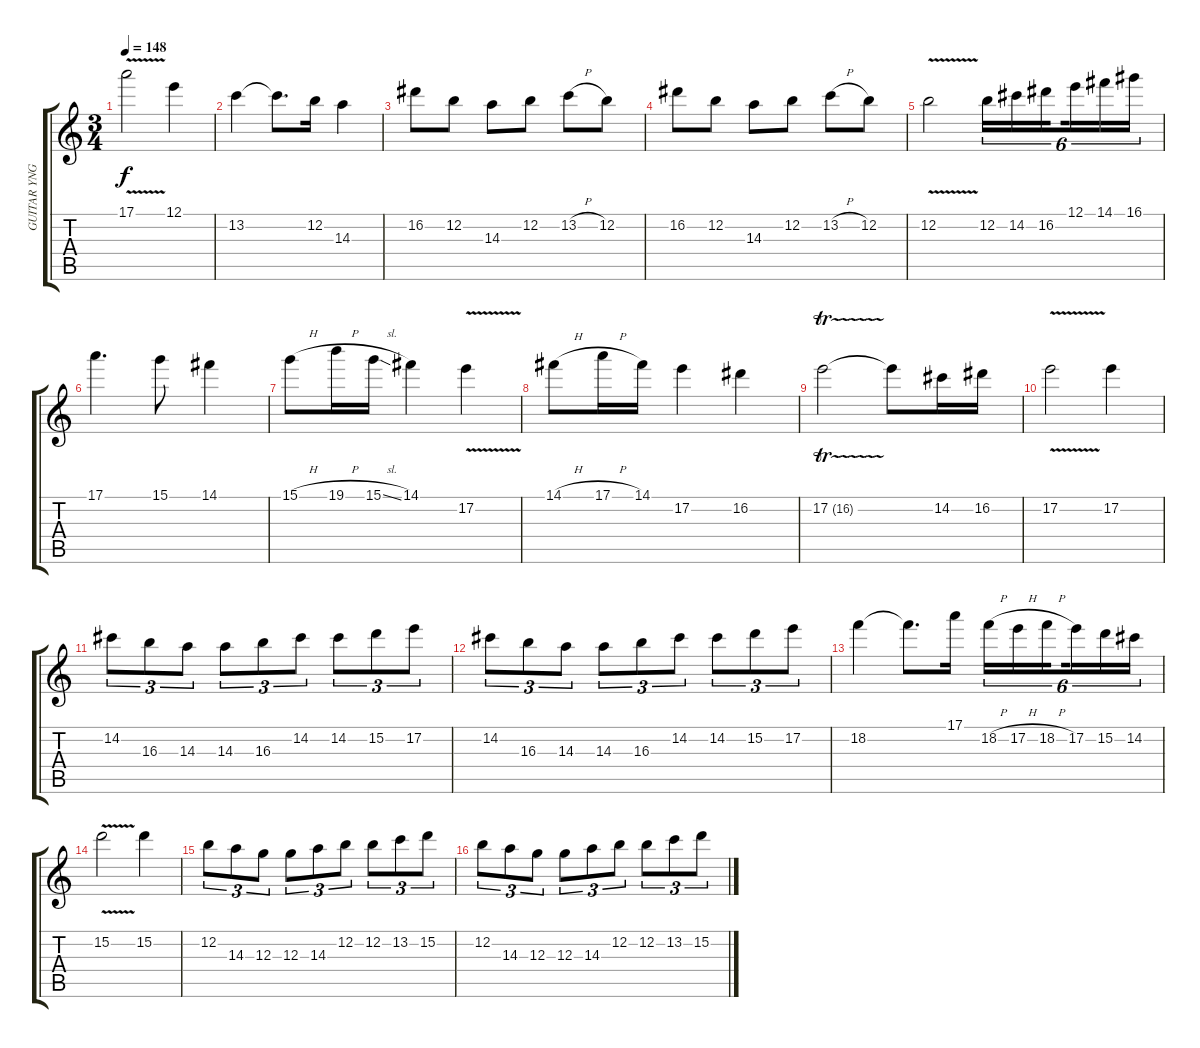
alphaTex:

\track ("GUITAR YNGWIE" "GUITAR YNG") {mute instrument overdrivenguitar}
\staff {score tabs}
\tuning (E4 B3 G3 D3 A2 E2) {hide}
\ts (3 4)
\tempo 148
\clef g2
\ks c
17.1{v}.2{dy f} 12.1.4 |
13.2.4 13.2{t}.8{d} 12.2.16 14.3.4 |
16.2.8 12.2.8 14.3.8 12.2.8 13.2{h}.8 12.2.8 |
16.2.8 12.2.8 14.3.8 12.2.8 13.2{h}.8 12.2.8 |
12.2{v}.2 12.2.16{tu (6 4)} 14.2.16{tu (6 4)} 16.2.16{tu (6 4) beam splitsecondary} 12.1.16{tu (6 4)} 14.1.16{tu (6 4)} 16.1.16{tu (6 4)} |
17.1.4{d} 15.1.8 14.1.4 |
15.1{h}.8 19.1{h}.16 15.1{sl}.16 14.1.4 17.2{v}.4 |
14.1{h}.8 17.1{h}.16 14.1.16 17.2.4 16.2.4 |
17.2{tr (16 32)}.2 17.2{t}.8 14.2.16 16.2.16 |
17.2{v}.2 17.2.4 |
14.2.8{tu (3 2)} 16.3.8{tu (3 2)} 14.3.8{tu (3 2)} 14.3.8{tu (3 2)} 16.3.8{tu (3 2)} 14.2.8{tu (3 2)} 14.2.8{tu (3 2)} 15.2.8{tu (3 2)} 17.2.8{tu (3 2)} |
14.2.8{tu (3 2)} 16.3.8{tu (3 2)} 14.3.8{tu (3 2)} 14.3.8{tu (3 2)} 16.3.8{tu (3 2)} 14.2.8{tu (3 2)} 14.2.8{tu (3 2)} 15.2.8{tu (3 2)} 17.2.8{tu (3 2)} |
18.2.4 18.2{t}.8{d} 17.1.16 18.2{h}.16{tu (6 4)} 17.2{h}.16{tu (6 4)} 18.2{h}.16{tu (6 4) beam splitsecondary} 17.2.16{tu (6 4)} 15.2.16{tu (6 4)} 14.2.16{tu (6 4)} |
15.2{v}.2 15.2.4 |
12.2.8{tu (3 2)} 14.3.8{tu (3 2)} 12.3.8{tu (3 2)} 12.3.8{tu (3 2)} 14.3.8{tu (3 2)} 12.2.8{tu (3 2)} 12.2.8{tu (3 2)} 13.2.8{tu (3 2)} 15.2.8{tu (3 2)} |
12.2.8{tu (3 2)} 14.3.8{tu (3 2)} 12.3.8{tu (3 2)} 12.3.8{tu (3 2)} 14.3.8{tu (3 2)} 12.2.8{tu (3 2)} 12.2.8{tu (3 2)} 13.2.8{tu (3 2)} 15.2.8{tu (3 2)}
